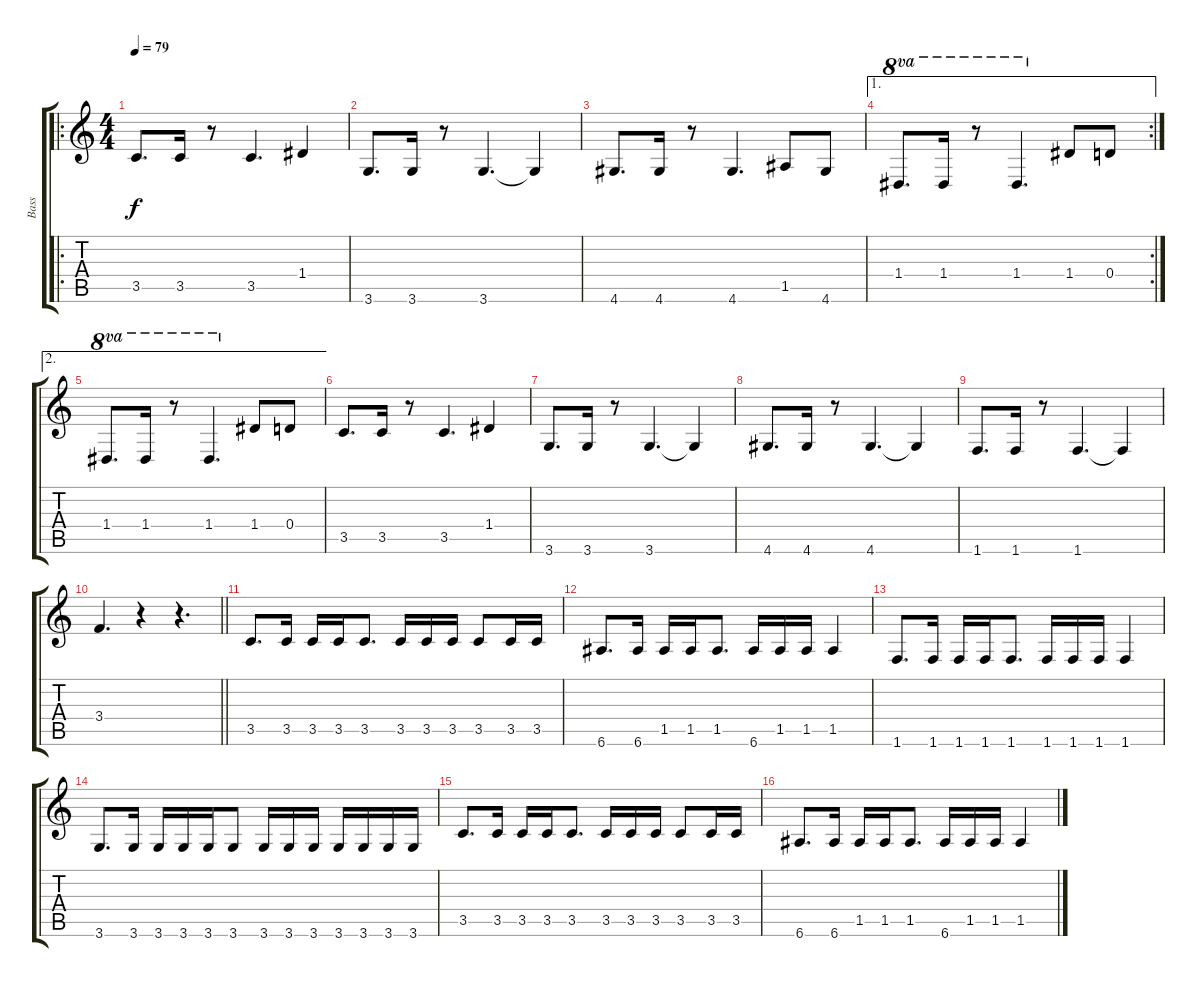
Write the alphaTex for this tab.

\track ("Bass" "Bass") {instrument electricbassfinger}
\staff {score tabs}
\tuning (E4 B3 G3 D3 A2 E2) {hide}
\ro
\ts (4 4)
\tempo 79
\clef g2
\ks c
3.5.8{d dy f} 3.5.16 r.8 3.5.4{d} 1.4.4 |
3.6.8{d} 3.6.16 r.8 3.6.4{d} 3.6{t}.4 |
4.6.8{d} 4.6.16 r.8 4.6.4{d} 1.5.8 4.6.8 |
\ae 1
\rc 2
1.4.8{d ot 8va} 1.4.16{ot 8va} r.8{ot 8va} 1.4.4{d ot 8va} 1.4.8 0.4.8 |
\ae 2
1.4.8{d ot 8va} 1.4.16{ot 8va} r.8{ot 8va} 1.4.4{d ot 8va} 1.4.8 0.4.8 |
3.5.8{d} 3.5.16 r.8 3.5.4{d} 1.4.4 |
3.6.8{d} 3.6.16 r.8 3.6.4{d} 3.6{t}.4 |
4.6.8{d} 4.6.16 r.8 4.6.4{d} 4.6{t}.4 |
1.6.8{d} 1.6.16 r.8 1.6.4{d} 1.6{t}.4 |
\barLineRight lightlight
3.4.4{d} r.4 r.4{d} |
3.5.8{d} 3.5.16 3.5.16 3.5.16 3.5.8{d} 3.5.16 3.5.16 3.5.16 3.5.8 3.5.16 3.5.16 |
6.6.8{d} 6.6.16 1.5.16 1.5.16 1.5.8{d} 6.6.16 1.5.16 1.5.16 1.5.4 |
1.6.8{d} 1.6.16 1.6.16 1.6.16 1.6.8{d} 1.6.16 1.6.16 1.6.16 1.6.4 |
3.6.8{d} 3.6.16 3.6.16 3.6.16 3.6.16 3.6.8 3.6.16 3.6.16 3.6.16 3.6.16 3.6.16 3.6.16 3.6.16 |
3.5.8{d} 3.5.16 3.5.16 3.5.16 3.5.8{d} 3.5.16 3.5.16 3.5.16 3.5.8 3.5.16 3.5.16 |
6.6.8{d} 6.6.16 1.5.16 1.5.16 1.5.8{d} 6.6.16 1.5.16 1.5.16 1.5.4
